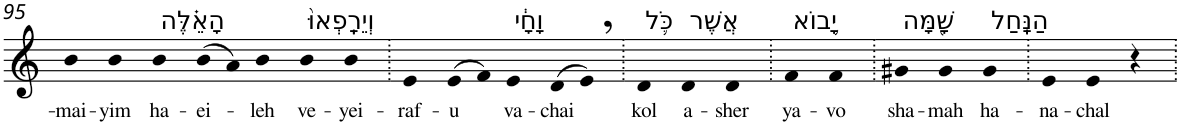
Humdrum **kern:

**kern	**text
*part1	*part1
*staff1	*staff1
*I"Piano	*
*I'Pno	*
!!LO:PB:g=z
*clefG2	*
*k[]	*
=95	=95
!	!LO:LY:b
4b	-mai-
!	!LO:LY:b
4b	-yim
!LO:TX:a:t=הָאֵ֗לֶּה	!
!	!LO:LY:b
4b	ha-
!	!LO:LY:b
(>8b	-ei-
8a)	.
!	!LO:LY:b
4b	-leh
!LO:TX:a:t=וְיֵרָֽפְאוּ֙	!
!	!LO:LY:b
4b	ve-
!	!LO:LY:b
4b	-yei-
=96.	=96.
!	!LO:LY:b
4e	-raf-
!	!LO:LY:b
(>8e	-u
8f)	.
!LO:TX:a:t=וָחָ֔י	!
!	!LO:LY:b
4e	va-
!	!LO:LY:b
(>8d	-chai
8e,)	.
=97.	=97.
!LO:TX:a:t=כֹּ֛ל	!
!	!LO:LY:b
4d	kol
!LO:TX:a:t=אֲשֶׁר	!
!	!LO:LY:b
4d	a-
!	!LO:LY:b
4d	-sher
=98.	=98.
!LO:TX:a:t=יָ֥בוֹא	!
!	!LO:LY:b
4f	ya-
!	!LO:LY:b
4f	-vo
=99.	=99.
!LO:TX:a:t=שָׁ֖מָּה	!
!	!LO:LY:b
4g#X	sha-
!	!LO:LY:b
4g#	-mah
!LO:TX:a:t=הַנָּֽחַל	!
!	!LO:LY:b
4g#	ha-
=100.	=100.
!	!LO:LY:b
4e	-na-
!	!LO:LY:b
4e	-chal
4r	.
=.	=.
*-	*-
